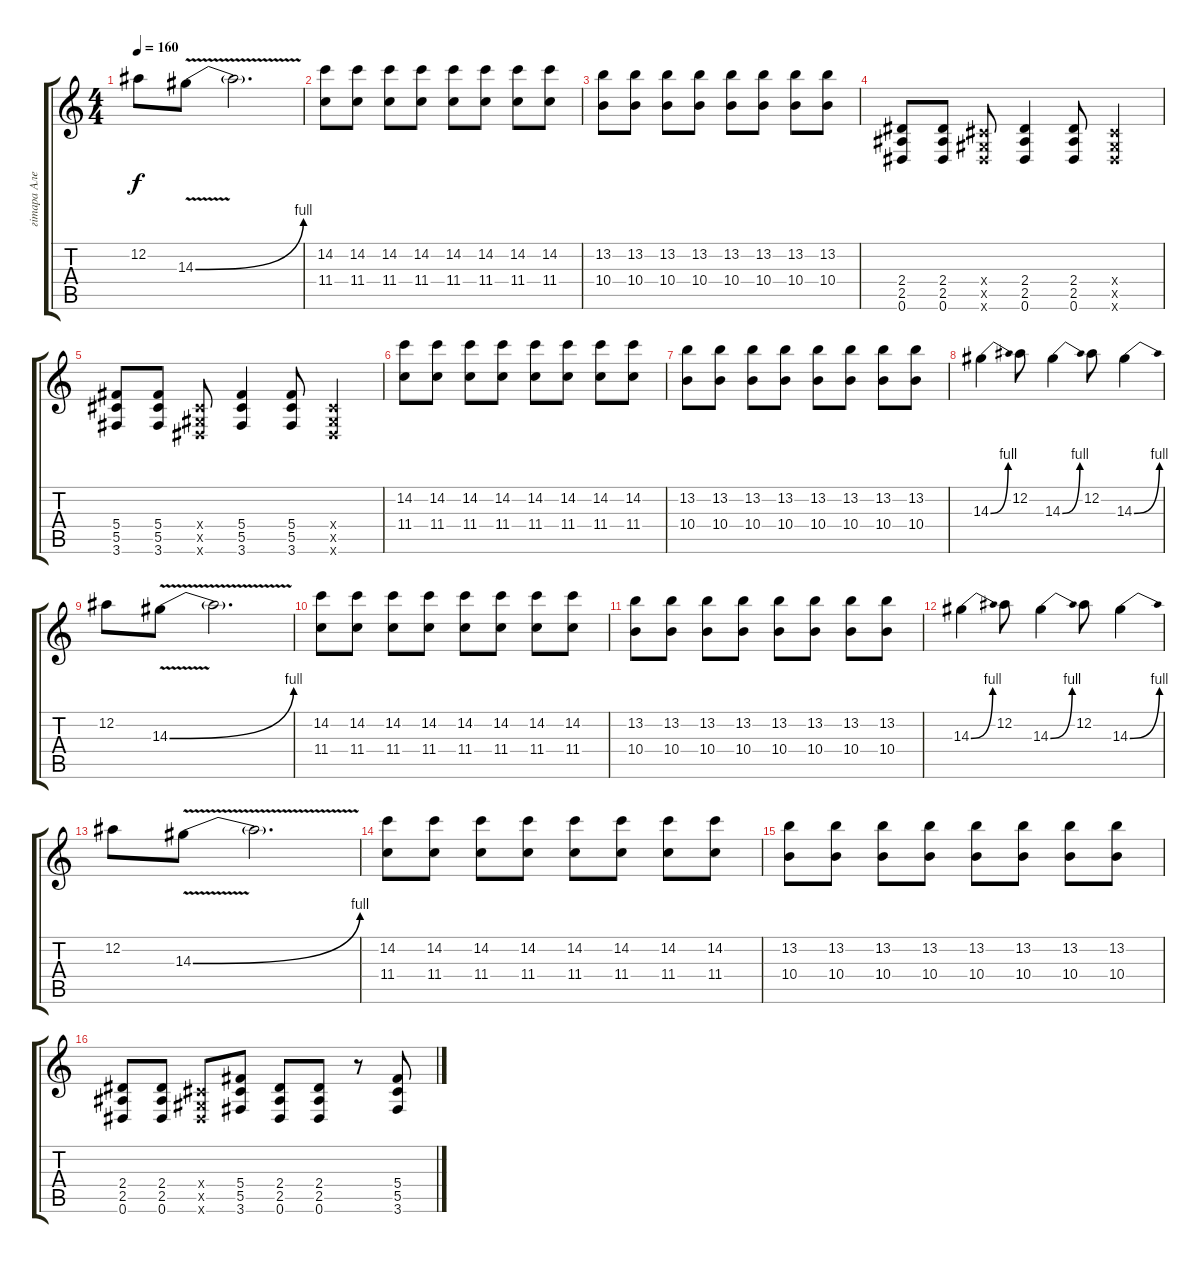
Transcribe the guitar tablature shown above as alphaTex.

\track ("гiтара Алесь" "гiтара Але") {instrument distortionguitar}
\staff {score tabs}
\tuning (Eb4 Bb3 Gb3 Db3 Ab2 Eb2) {hide}
\ts (4 4)
\tempo 160
\clef g2
\ks c
12.2.8{dy f} 14.3{be (bend 0 0 60 4) v}.8 14.3{t}.2{d} |
(14.2 11.4).8 (14.2 11.4).8 (14.2 11.4).8 (14.2 11.4).8 (14.2 11.4).8 (14.2 11.4).8 (14.2 11.4).8 (14.2 11.4).8 |
(13.2 10.4).8 (13.2 10.4).8 (13.2 10.4).8 (13.2 10.4).8 (13.2 10.4).8 (13.2 10.4).8 (13.2 10.4).8 (13.2 10.4).8 |
(2.4 2.5 0.6).8 (2.4 2.5 0.6).8 (0.4{x} 0.5{x} 0.6{x}).8 (2.4 2.5 0.6).4 (2.4 2.5 0.6).8 (0.4{x} 0.5{x} 0.6{x}).4 |
(5.4 5.5 3.6).8 (5.4 5.5 3.6).8 (0.4{x} 0.5{x} 0.6{x}).8 (5.4 5.5 3.6).4 (5.4 5.5 3.6).8 (0.4{x} 0.5{x} 0.6{x}).4 |
(14.2 11.4).8 (14.2 11.4).8 (14.2 11.4).8 (14.2 11.4).8 (14.2 11.4).8 (14.2 11.4).8 (14.2 11.4).8 (14.2 11.4).8 |
(13.2 10.4).8 (13.2 10.4).8 (13.2 10.4).8 (13.2 10.4).8 (13.2 10.4).8 (13.2 10.4).8 (13.2 10.4).8 (13.2 10.4).8 |
14.3{be (bend 0 0 60 4)}.4 12.2.8 14.3{be (bend 0 0 60 4)}.4 12.2.8 14.3{be (bend 0 0 60 4)}.4 |
12.2.8 14.3{be (bend 0 0 60 4) v}.8 14.3{t}.2{d} |
(14.2 11.4).8 (14.2 11.4).8 (14.2 11.4).8 (14.2 11.4).8 (14.2 11.4).8 (14.2 11.4).8 (14.2 11.4).8 (14.2 11.4).8 |
(13.2 10.4).8 (13.2 10.4).8 (13.2 10.4).8 (13.2 10.4).8 (13.2 10.4).8 (13.2 10.4).8 (13.2 10.4).8 (13.2 10.4).8 |
14.3{be (bend 0 0 60 4)}.4 12.2.8 14.3{be (bend 0 0 60 4)}.4 12.2.8 14.3{be (bend 0 0 60 4)}.4 |
12.2.8 14.3{be (bend 0 0 60 4) v}.8 14.3{t}.2{d} |
(14.2 11.4).8 (14.2 11.4).8 (14.2 11.4).8 (14.2 11.4).8 (14.2 11.4).8 (14.2 11.4).8 (14.2 11.4).8 (14.2 11.4).8 |
(13.2 10.4).8 (13.2 10.4).8 (13.2 10.4).8 (13.2 10.4).8 (13.2 10.4).8 (13.2 10.4).8 (13.2 10.4).8 (13.2 10.4).8 |
(2.4 2.5 0.6).8 (2.4 2.5 0.6).8 (0.4{x} 0.5{x} 0.6{x}).8 (5.4 5.5 3.6).8 (2.4 2.5 0.6).8 (2.4 2.5 0.6).8 r.8 (5.4 5.5 3.6).8
